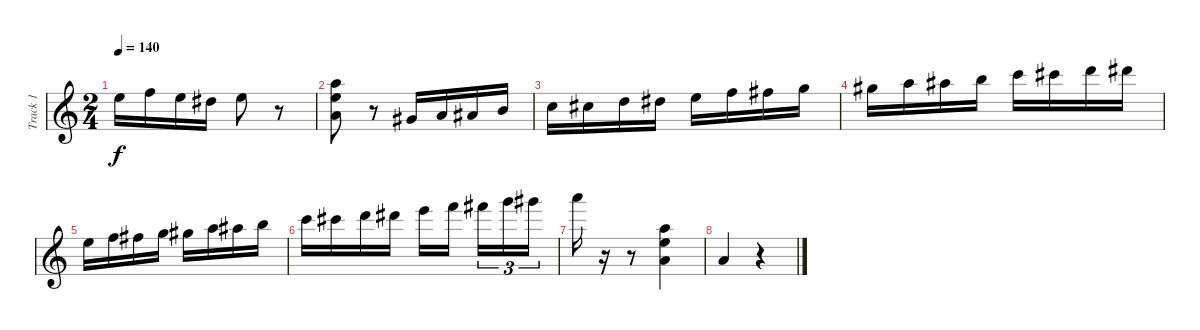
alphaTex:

\track ("Track 1" "Track 1") {mute instrument banjo}
\staff {score}
\tuning (D4 B3 G3 D3 G4) {hide}
\displaytranspose 12
\ts (2 4)
\tempo 140
\clef g2
\ks c
5.2.16{dy f} 6.2.16 5.2.16 4.2.16 5.2.8 r.8 |
(7.1 5.2 7.4).8 r.8 6.4.16 7.4.16 8.4.16 9.4.16 |
5.3.16 6.3.16 7.3.16 8.3.16 9.3.16 10.3.16 11.3.16 12.3.16 |
9.2.16 10.2.16 11.2.16 12.2.16 10.1.16 11.1.16 12.1.16 13.1.16 |
9.3.16 10.3.16 11.3.16 12.3.16 9.2.16 10.2.16 11.2.16 12.2.16 |
10.1.16 11.1.16 12.1.16 13.1.16 14.1.16 15.1.16{beam splitsecondary} 16.1.16{tu (3 2)} 17.1.16{tu (3 2)} 18.1.16{tu (3 2)} |
19.1.16 r.16 r.8 (7.1 5.2 7.4).4 |
7.4.4 r.4
